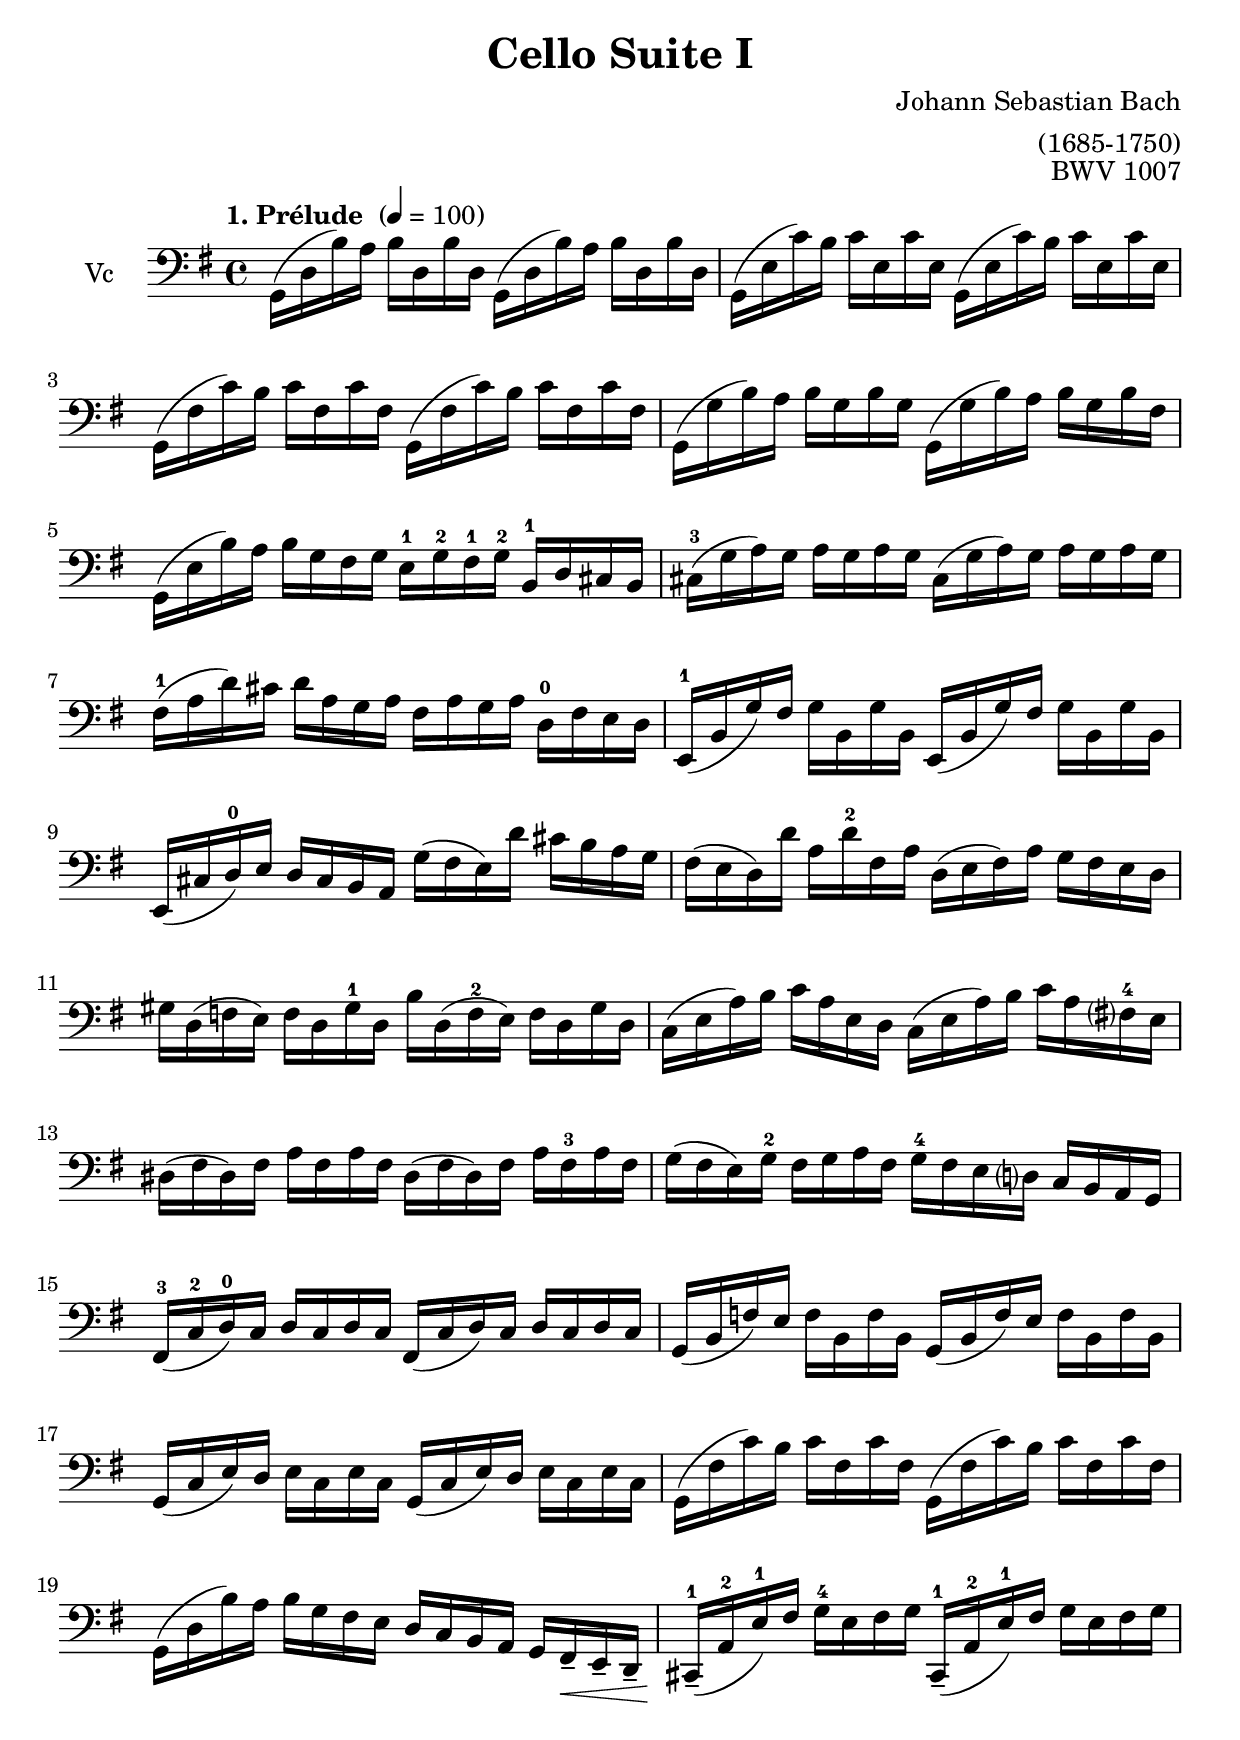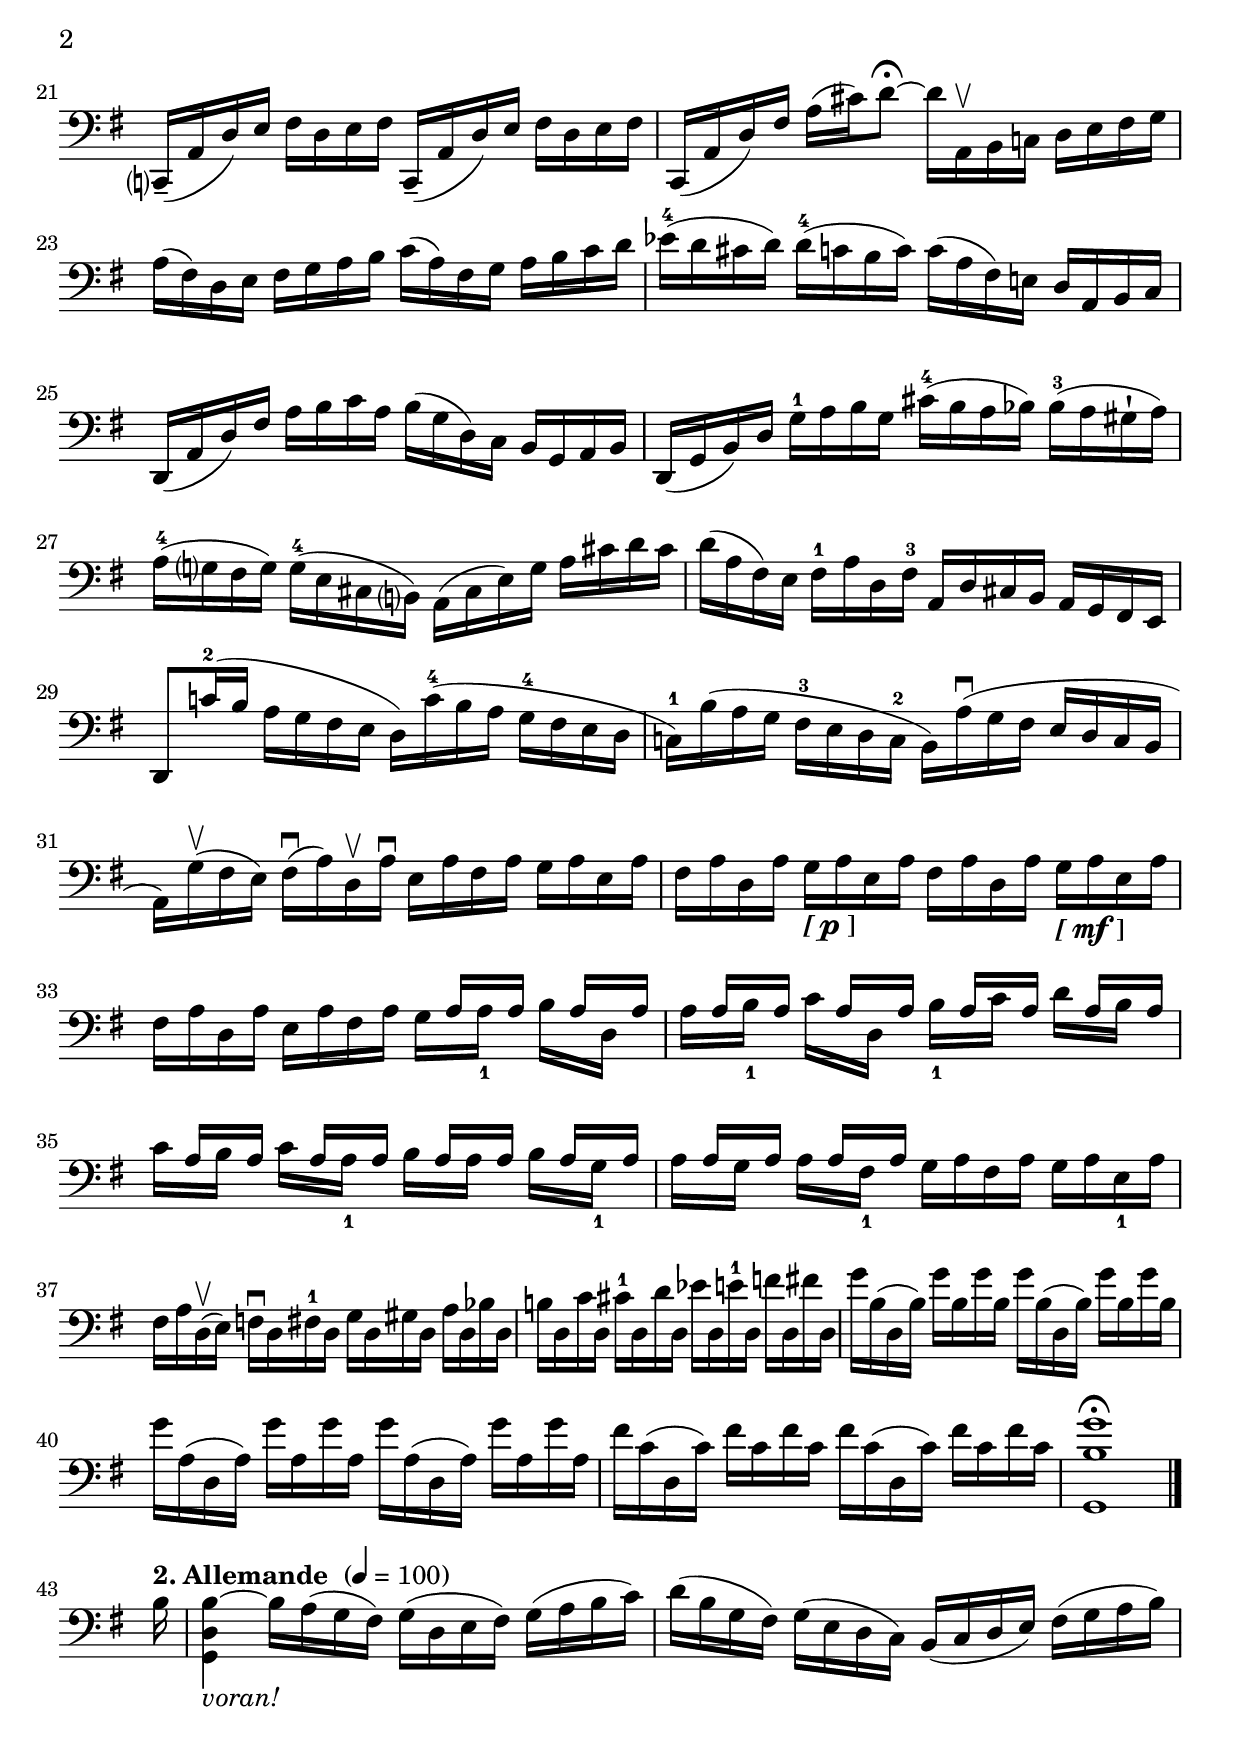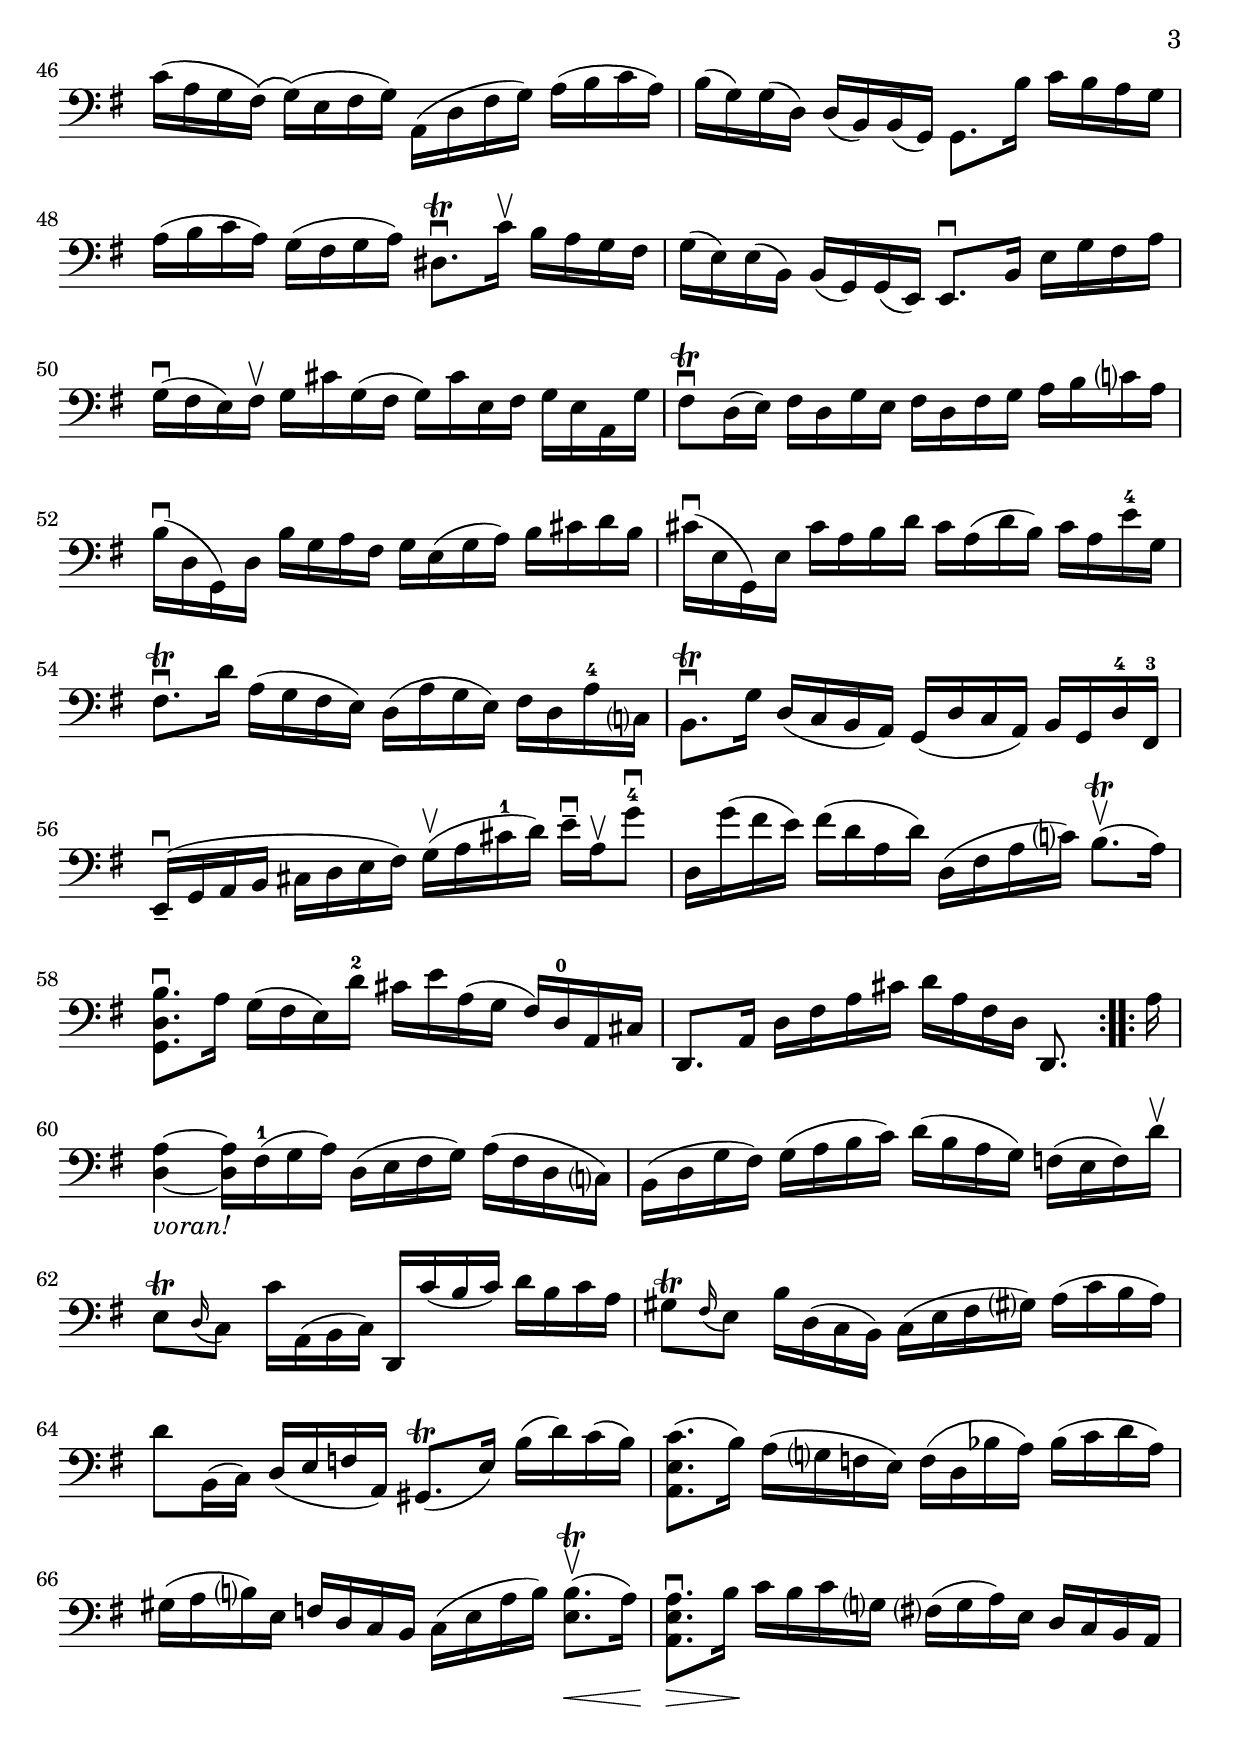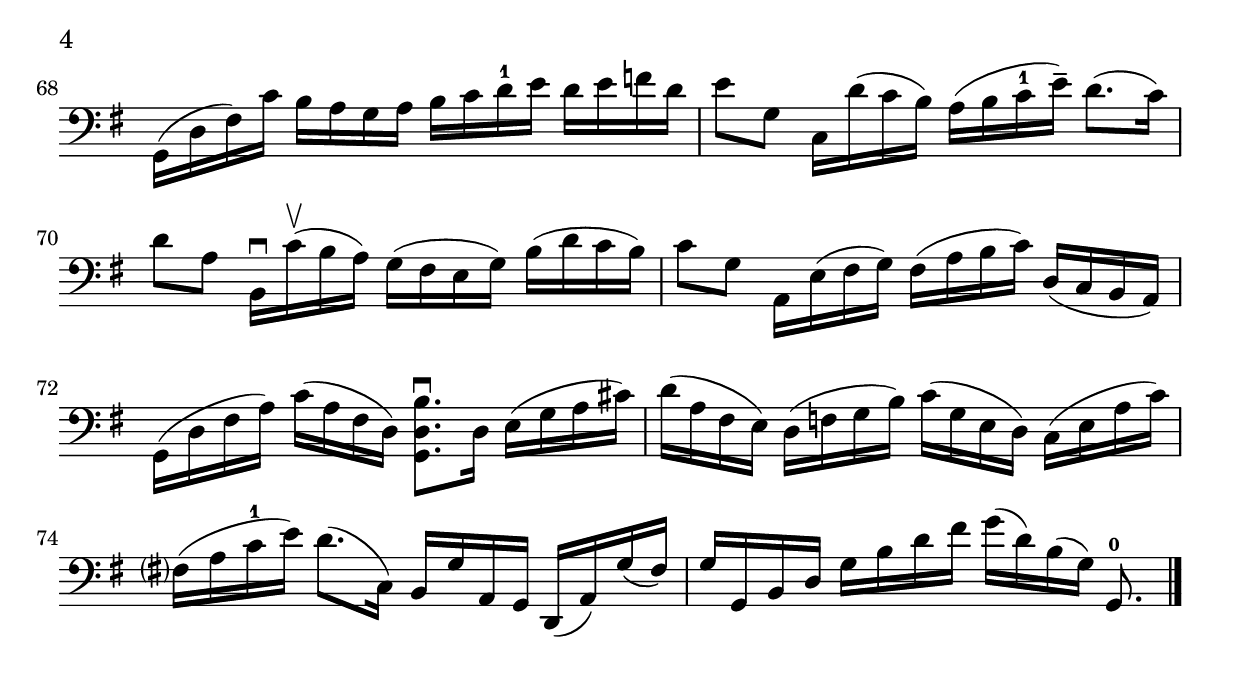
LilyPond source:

\version "2.12.3"
\include "deutsch.ly"

#(set-global-staff-size 23)

\header {
  title = "Cello Suite I"
  composer = "Johann Sebastian Bach"
  arranger = "(1685-1750)"
  opus = "BWV 1007"
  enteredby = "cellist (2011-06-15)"
}

voiceconsts = {
 \key g \major
 \time 4/4
 \clef "bass"
% \numericTimeSignature
 \compressFullBarRests
}

%minstr = "harpsichord"
%minstr = "clarinet"
%minstr = "accordion"
minstr = "bassoon"

bmf = \markup { \bold \italic "[" \dynamic mf "]" }
bp  = \markup { \bold \italic "[" \dynamic p "]" }
vor = \markup \italic "voran!"

va = \relative c {
  \voiceconsts
  \tempo "1. Prélude " 4=100

  g16( d' h') a h d, h' d, g,( d' h') a h d, h' d,
  g,( e' c') h c e, c' e, g,( e' c') h c e, c' e,

  g,( fis' c') h c fis, c' fis, g,( fis' c') h c fis, c' fis,
  g,( g' h) a h g h g g,( g' h) a h g h fis

  g,( e' h') a h g fis g e-1 g-2 fis-1 g-2 h,-1 d cis h
  cis(-3 g' a) g a g a g cis,( g' a) g a g a g

  fis(-1 a d) cis d a g a fis a g a d,-0 fis e d
  e,(-1 h' g') fis g h, g' h, e,( h' g') fis g h, g' h,

  e,( cis' d-0) e d cis h a g'( fis e) d' cis h a g
  fis( e d) d' a d-2 fis, a d,( e fis) a g fis e d

  gis d( f e) f d gis-1 d h' d,( f-2 e) f d gis d
  c( e a) h c a e d c( e a) h c a fis?-4 e

  dis( fis dis) fis a fis a fis dis( fis dis) fis a fis-3 a fis
  g( fis e) g-2 fis g a fis g-4 fis e d? c h a g

  fis(-3 c'-2 d-0) c d c d c fis,( c' d) c d c d c
  g( h f') e f h, f' h, g( h f') e f h, f' h,

  g( c e) d e c e c g( c e) d e c e c
  g( fis' c') h c fis, c' fis, g,( fis' c') h c fis, c' fis,

  g,( d' h') a h g fis e d c h a g fis--\< e-- d--
  cis(-1--\! a'-2 e')-1 fis g-4 e fis g cis,,(-1-- a'-2 e')-1 fis g e fis g

  c,,?(-- a' d) e fis d e fis c,(-- a' d) e fis d e fis
  c,( a' d) fis a( cis) d8~\fermata d16 a,\upbow h c! d e fis g

  a( fis) d e fis g a h c( a) fis g a h c d
  es(-4 d cis d) d(-4 c h c) c( a fis) e! d a h c

  d,( a' d) fis a h c a h( g d) c h g a h
  d,( g h) d g-1 a h g cis(-4 h a b) b(-3 a gis-| a)

  a(-4 g? fis g) g(-4 e cis h?) a( cis e) g a cis d cis
  d( a fis) e fis-1 a d, fis-3 a, d cis h a g fis e

  d8 c''!16(-2 h a g fis e d) c'(-4 h a g-4 fis e d
  c!)-1 h'( a g fis-3 e d c-2 h) a'(\downbow g fis e d c h

  a) g'(\upbow fis e) fis(\downbow a) d,\upbow a'\downbow e a fis a g a e a
  fis a d, a' g_\bp a e a fis a d, a' g_\bmf a e a

  << { s2 s16 a[ s a] s a[ s a] } \\ { fis a d, a' e a fis a g[ s a-1] s h[ s d,] s } >>
  << { s a'[ s a] s a[ s a] s a[ s a] s a[ s a] } \\ { a[ s h]-1 s c[ s d,] s h'[-1 s c] s d[ s h] s } >> \break

  << { s a[ s a] s a[ s a] s a[ s a] s a[ s a] } \\ { c[ s h] s c[ s a]-1 s h[ s a] s h[ s g]-1 s } >>
  << { s a[ s a] s a[ s a] s2 } \\ { a16[ s g] s a[ s fis]-1 s g a fis a g a e-1 a } >> \break

  fis a d,(\upbow e) f\downbow d fis-1 d g d gis d a' d, b' d,
  h'! d, c' d, cis'-1 d, d' d, es' d, e'-1 d, f' d, fis' d,

  g' h,( d, h') g' h, g' h, g' h,( d, h') g' h, g' h,
  g' a,( d, a') g' a, g' a, g' a,( d, a') g' a, g' a,

  fis' c( d, c') fis c fis c fis c( d, c') fis c fis c
  <g, h' g'>1\fermata \bar "|." \break

  \repeat volta 2 {
    \tempo "2. Allemande " 4=100
    \partial 16 h'16
    <g, d' h'~>4_\vor h'16 a( g fis) g( d e fis) g( a h c)
    d( h g fis) g( e d c) h( c d e) fis( g a h)

    c( a g fis)\( g\)( e fis g) a,( d fis g) a( h c a)
    h( g) g( d) d( h) h( g) g8. h'16 c h a g
    a( h c a) g( fis g a) dis,8.\trill\downbow c'16\upbow h a g fis

    g( e) e( h) h( g) g( e) e8.\downbow h'16 e g fis a
    g(\downbow fis e) fis\upbow g cis g( fis g) cis e, fis g e a, g'
    fis8\trill\downbow d16( e) fis d g e fis d fis g a h c? a

    h(\downbow d, g,) d' h' g a fis g e( g a) h cis d h
    cis(\downbow e, g,) e' cis' a h d cis a( d h) cis a e'-4 g,
    fis8.\trill\downbow d'16 a( g fis e) d( a' g e) fis d a'-4 c,?

    h8.\trill\downbow g'16 d( c h a) g( d' c a) h g d'-4 fis,-3
    e(--\downbow g a h cis d e fis) g(\upbow a cis-1 d) e--\downbow a,\upbow g'8-4\downbow
    d,16 g'( fis e) fis( d a d) d,( fis a c?) h8.(\trill\upbow a16)

    <g, d' h'>8.\downbow a'16 g( fis e) d'-2 cis e a,( g fis) d-0 a cis!
    d,8. a'16 d fis a cis d a fis d d,8.
  }
  \repeat volta 2 {
    \partial 16 a''16
    <d, a'>4~_\vor <d a'>16 fis(-1 g a) d,( e fis g) a( fis d c?)

    h( d g fis) g( a h c) d( h a g) f( e f) d'\upbow
    e,8\trill \appoggiatura d16 c8 c'16 a,( h c) d, c''( h c) d h c a
    gis8\trill \appoggiatura fis16 e8 h'16 d,( c h) c( e fis gis?) a( c h a)

    d8 h,16( c) d( e f a,) gis8.(\trill e'16) h'( d) c( h)
    <a, e' c'>8.( h'16) a( g? f e) f( d b' a) b( c d a)
    gis( a h?) e, f d c h c( e a h) <e, h'>8.(\<\trill\upbow a16)

    <a, e' a>8.\!\>\downbow h'16\! c h c g? fis?( g a) e d c h a
    g( d' fis) c' h a g a h c d-1 e d e f d
    e8 g, c,16 d'( c h) a( h c-1 e)-- d8.( c16)

    d8 a h,16\downbow c'(\upbow h a) g( fis e g) h( d c h)
    c8 g a,16 e'( fis g) fis( a h c) d,( c h a)
    g( d' fis a) c( a fis d) <g, d' h'>8.\downbow d'16 e( g a cis)

    d( a fis e) d( f g h) c( g e d) c( e a c)
    fis,?( a c-1 e) d8.( c,16) h g' a, g d( a') g'( fis)
    g g, h d g h d fis g( d) h( g) g,8.-0
  } \bar "|."
}


music = \new StaffGroup <<
      \new Staff {
	\set Staff.midiInstrument = \minstr
	\set Staff.instrumentName = #"Vc"
	\transpose g g { \va }
      }
>>

\book {
  \score {
    \music
    \layout {}
  }

  \score {
    \unfoldRepeats \music

    \midi {
      \context {
        \Score
        tempoWholesPerMinute = #(ly:make-moment 100 4)
      }
    }
  }
}
